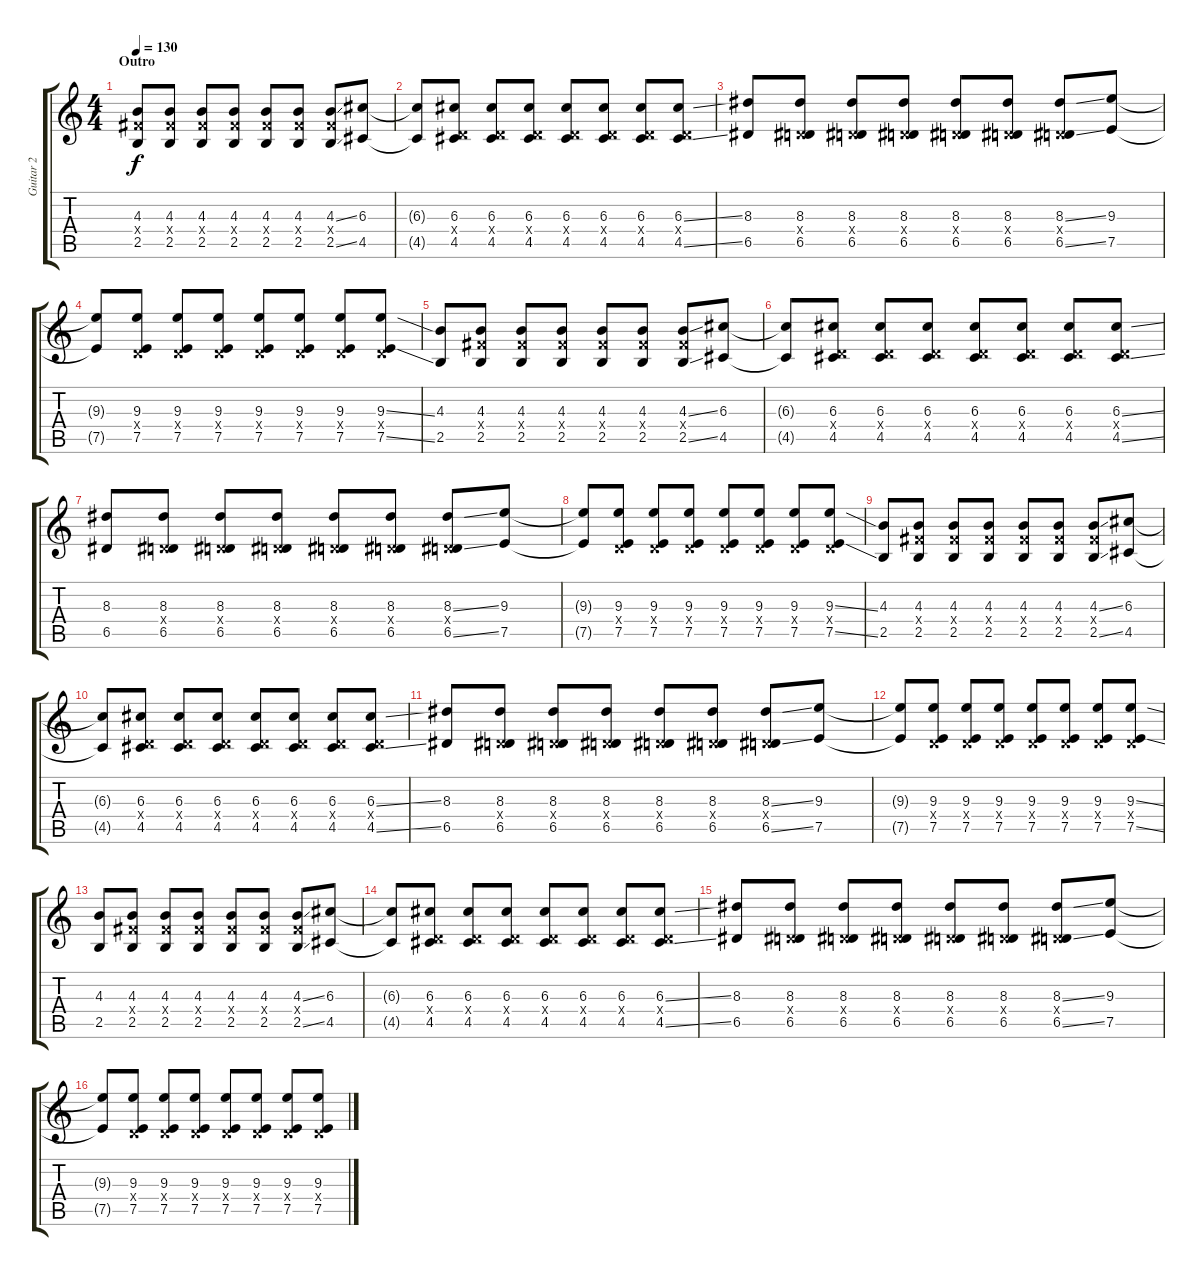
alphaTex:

\track ("Guitar 2" "Guitar 2") {instrument acousticguitarsteel}
\staff {score tabs}
\tuning (E4 B3 G3 D3 A2 E2) {hide}
\ts (4 4)
\section ("" "Outro")
\tempo 130
\clef g2
\ks c
(4.3 4.4{x} 2.5).8{dy f volume 16} (4.3 4.4{x} 2.5).8 (4.3 4.4{x} 2.5).8 (4.3 4.4{x} 2.5).8 (4.3 4.4{x} 2.5).8 (4.3 4.4{x} 2.5).8 (4.3{ss} 4.4{x} 2.5{ss}).8 (6.3 4.5).8 |
(6.3{t} 4.5{t}).8 (6.3 0.4{x} 4.5).8 (6.3 0.4{x} 4.5).8 (6.3 0.4{x} 4.5).8 (6.3 0.4{x} 4.5).8 (6.3 0.4{x} 4.5).8 (6.3 0.4{x} 4.5).8 (6.3{ss} 0.4{x} 4.5{ss}).8 |
(8.3 6.5).8 (8.3 0.4{x} 6.5).8 (8.3 0.4{x} 6.5).8 (8.3 0.4{x} 6.5).8 (8.3 0.4{x} 6.5).8 (8.3 0.4{x} 6.5).8 (8.3{ss} 0.4{x} 6.5{ss}).8 (9.3 7.5).8 |
(9.3{t} 7.5{t}).8 (9.3 0.4{x} 7.5).8 (9.3 0.4{x} 7.5).8 (9.3 0.4{x} 7.5).8 (9.3 0.4{x} 7.5).8 (9.3 0.4{x} 7.5).8 (9.3 0.4{x} 7.5).8 (9.3{ss} 0.4{x} 7.5{ss}).8 |
(4.3 2.5).8 (4.3 4.4{x} 2.5).8 (4.3 4.4{x} 2.5).8 (4.3 4.4{x} 2.5).8 (4.3 4.4{x} 2.5).8 (4.3 4.4{x} 2.5).8 (4.3{ss} 4.4{x} 2.5{ss}).8 (6.3 4.5).8 |
(6.3{t} 4.5{t}).8 (6.3 0.4{x} 4.5).8 (6.3 0.4{x} 4.5).8 (6.3 0.4{x} 4.5).8 (6.3 0.4{x} 4.5).8 (6.3 0.4{x} 4.5).8 (6.3 0.4{x} 4.5).8 (6.3{ss} 0.4{x} 4.5{ss}).8 |
(8.3 6.5).8 (8.3 0.4{x} 6.5).8 (8.3 0.4{x} 6.5).8 (8.3 0.4{x} 6.5).8 (8.3 0.4{x} 6.5).8 (8.3 0.4{x} 6.5).8 (8.3{ss} 0.4{x} 6.5{ss}).8 (9.3 7.5).8 |
(9.3{t} 7.5{t}).8 (9.3 0.4{x} 7.5).8 (9.3 0.4{x} 7.5).8 (9.3 0.4{x} 7.5).8 (9.3 0.4{x} 7.5).8 (9.3 0.4{x} 7.5).8 (9.3 0.4{x} 7.5).8 (9.3{ss} 0.4{x} 7.5{ss}).8 |
(4.3 2.5).8 (4.3 4.4{x} 2.5).8 (4.3 4.4{x} 2.5).8 (4.3 4.4{x} 2.5).8 (4.3 4.4{x} 2.5).8 (4.3 4.4{x} 2.5).8 (4.3{ss} 4.4{x} 2.5{ss}).8 (6.3 4.5).8 |
(6.3{t} 4.5{t}).8 (6.3 0.4{x} 4.5).8 (6.3 0.4{x} 4.5).8 (6.3 0.4{x} 4.5).8 (6.3 0.4{x} 4.5).8 (6.3 0.4{x} 4.5).8 (6.3 0.4{x} 4.5).8 (6.3{ss} 0.4{x} 4.5{ss}).8 |
(8.3 6.5).8 (8.3 0.4{x} 6.5).8 (8.3 0.4{x} 6.5).8 (8.3 0.4{x} 6.5).8 (8.3 0.4{x} 6.5).8 (8.3 0.4{x} 6.5).8 (8.3{ss} 0.4{x} 6.5{ss}).8 (9.3 7.5).8 |
(9.3{t} 7.5{t}).8 (9.3 0.4{x} 7.5).8 (9.3 0.4{x} 7.5).8 (9.3 0.4{x} 7.5).8 (9.3 0.4{x} 7.5).8 (9.3 0.4{x} 7.5).8 (9.3 0.4{x} 7.5).8 (9.3{ss} 0.4{x} 7.5{ss}).8 |
(4.3 2.5).8 (4.3 4.4{x} 2.5).8 (4.3 4.4{x} 2.5).8 (4.3 4.4{x} 2.5).8 (4.3 4.4{x} 2.5).8 (4.3 4.4{x} 2.5).8 (4.3{ss} 4.4{x} 2.5{ss}).8 (6.3 4.5).8 |
(6.3{t} 4.5{t}).8 (6.3 0.4{x} 4.5).8 (6.3 0.4{x} 4.5).8 (6.3 0.4{x} 4.5).8 (6.3 0.4{x} 4.5).8 (6.3 0.4{x} 4.5).8 (6.3 0.4{x} 4.5).8 (6.3{ss} 0.4{x} 4.5{ss}).8 |
(8.3 6.5).8 (8.3 0.4{x} 6.5).8 (8.3 0.4{x} 6.5).8 (8.3 0.4{x} 6.5).8 (8.3 0.4{x} 6.5).8 (8.3 0.4{x} 6.5).8 (8.3{ss} 0.4{x} 6.5{ss}).8 (9.3 7.5).8 |
(9.3{t} 7.5{t}).8 (9.3 0.4{x} 7.5).8 (9.3 0.4{x} 7.5).8 (9.3 0.4{x} 7.5).8 (9.3 0.4{x} 7.5).8 (9.3 0.4{x} 7.5).8 (9.3 0.4{x} 7.5).8 (9.3 0.4{x} 7.5).8
